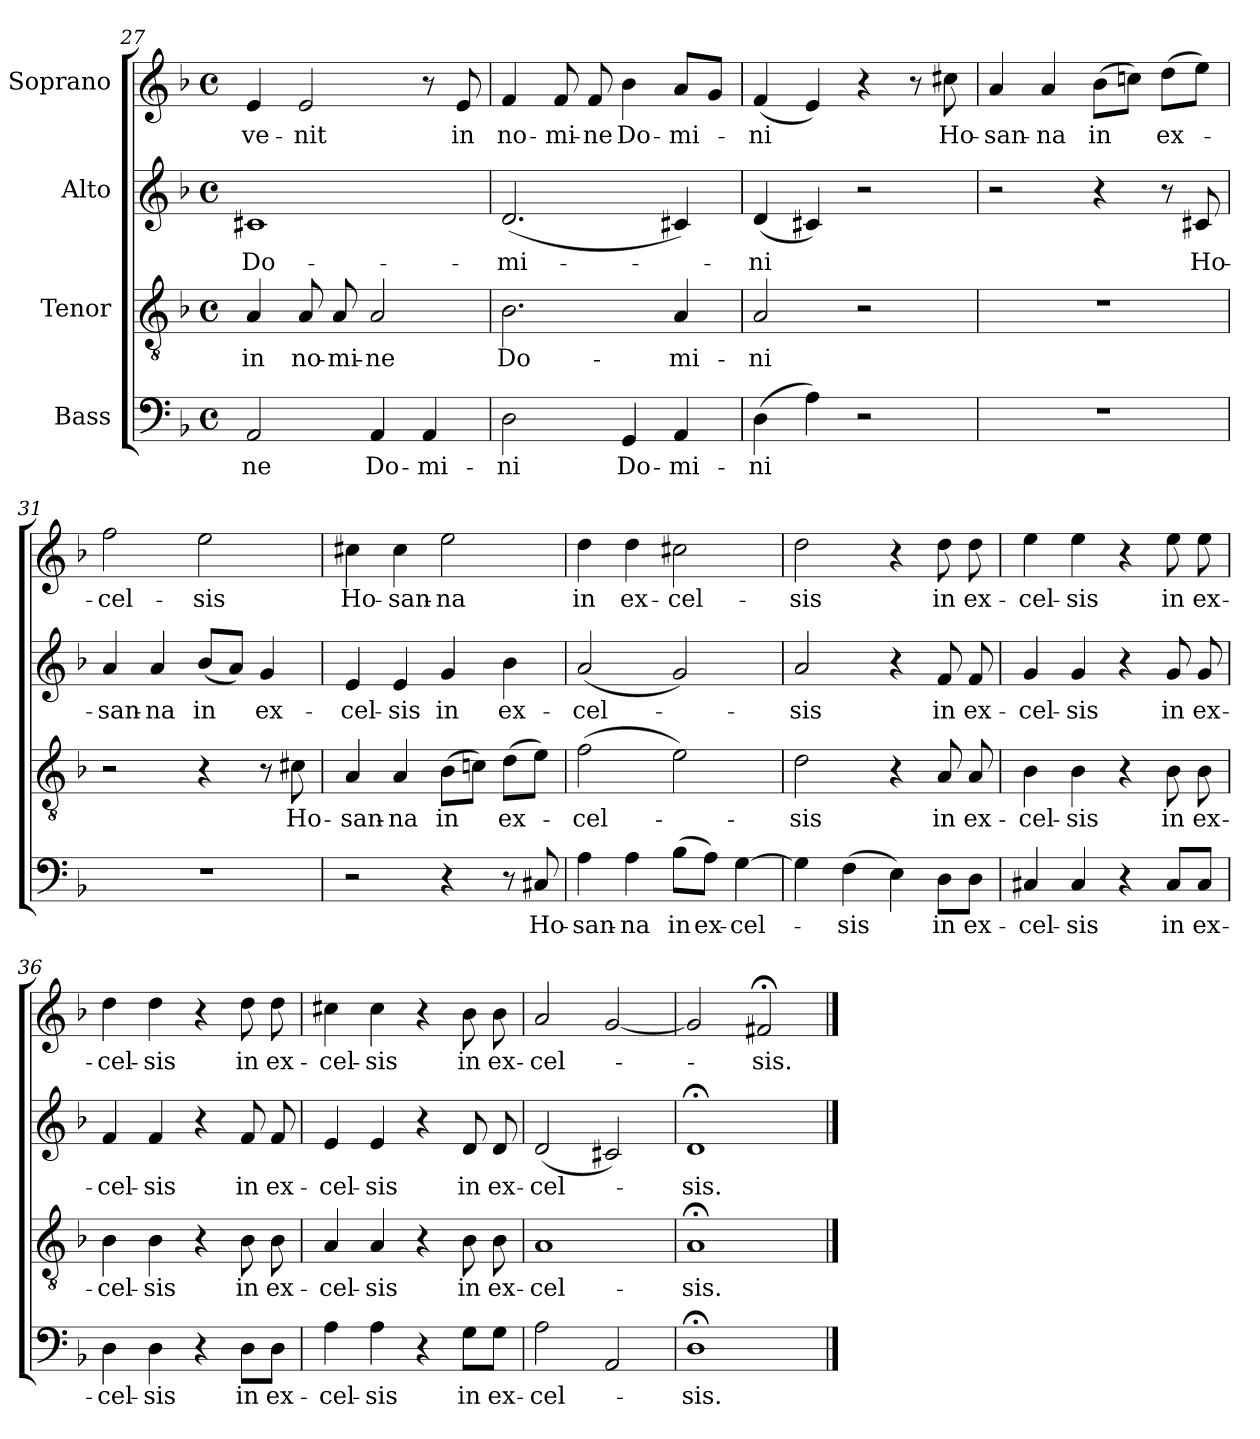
**kern	**text	**kern	**text	**kern	**text	**kern	**text
*part4	*part4	*part3	*part3	*part2	*part2	*part1	*part1
*staff4	*staff4	*staff3	*staff3	*staff2	*staff2	*staff1	*staff1
*I"Bass	*	*I"Tenor	*	*I"Alto	*	*I"Soprano	*
*clefF4	*	*clefGv2	*	*clefG2	*	*clefG2	*
*k[b-]	*	*k[b-]	*	*k[b-]	*	*k[b-]	*
*F:	*	*F:	*	*F:	*	*F:	*
*M4/4	*	*M4/4	*	*M4/4	*	*M4/4	*
*met(c)	*	*met(c)	*	*met(c)	*	*met(c)	*
=27	=27	=27	=27	=27	=27	=27	=27
2AA/	-ne	4A/	in	1c#X	Do-	4e/	ve-
.	.	8A/	no-	.	.	2e/	-nit
.	.	8A/	-mi-	.	.	.	.
4AA/	Do-	2A/	-ne	.	.	.	.
4AA/	-mi-	.	.	.	.	8r	.
.	.	.	.	.	.	8e/	in
=28	=28	=28	=28	=28	=28	=28	=28
2D\	-ni	2.B-\	Do-	(2.d/	-mi-	4f/	no-
.	.	.	.	.	.	8f/	-mi-
.	.	.	.	.	.	8f/	-ne
4GG/	Do-	.	.	.	.	4b-\	Do-
4AA/	-mi-	4A/	-mi-	4c#X/)	.	8a/L	-mi-
.	.	.	.	.	.	8g/J	.
=29	=29	=29	=29	=29	=29	=29	=29
(4D\	-ni	2A/	-ni	(4d/	-ni	(4f/	-ni
4A\)	.	.	.	4c#X/)	.	4e/)	.
2r	.	2r	.	2r	.	4r	.
.	.	.	.	.	.	8r	.
.	.	.	.	.	.	8cc#X\	Ho-
!!LO:LB:g=z
=30	=30	=30	=30	=30	=30	=30	=30
1r	.	1r	.	2r	.	4a/	-san-
.	.	.	.	.	.	4a/	-na
.	.	.	.	4r	.	(8b-\L	in
.	.	.	.	.	.	8ccn\J)	.
.	.	.	.	8r	.	(8dd\L	ex-
.	.	.	.	8c#X/	Ho-	8ee\J)	.
=31	=31	=31	=31	=31	=31	=31	=31
1r	.	2r	.	4a/	-san-	2ff\	-cel-
.	.	.	.	4a/	-na	.	.
.	.	4r	.	(8b-/L	in	2ee\	-sis
.	.	.	.	8a/J)	.	.	.
.	.	8r	.	4g/	ex-	.	.
.	.	8c#X\	Ho-	.	.	.	.
=32	=32	=32	=32	=32	=32	=32	=32
2r	.	4A/	-san-	4e/	-cel-	4cc#X\	Ho-
.	.	4A/	-na	4e/	-sis	4cc#\	-san-
4r	.	(8B-\L	in	4g/	in	2ee\	-na
.	.	8cn\J)	.	.	.	.	.
8r	.	(8d\L	ex-	4b-\	ex-	.	.
8C#X/	Ho-	8e\J)	.	.	.	.	.
=33	=33	=33	=33	=33	=33	=33	=33
4A\	-san-	(2f\	-cel-	(2a/	-cel-	4dd\	in
4A\	na	.	.	.	.	4dd\	ex-
(8B-\L	in	2e\)	.	2g/)	.	2cc#X\	-cel-
8A\J)	ex-	.	.	.	.	.	.
[4G\	-cel-	.	.	.	.	.	.
=34	=34	=34	=34	=34	=34	=34	=34
4G\]	.	2d\	sis	2a/	sis	2dd\	-sis
(4F\	sis	.	.	.	.	.	.
4E\)	.	4r	.	4r	.	4r	.
8D\L	in	8A/	in	8f/	in	8dd\	in
8D\J	ex-	8A/	ex-	8f/	ex-	8dd\	ex-
!!LO:LB:g=z
=35	=35	=35	=35	=35	=35	=35	=35
4C#X/	-cel-	4B-\	-cel-	4g/	-cel-	4ee\	-cel-
4C#/	sis	4B-\	sis	4g/	sis	4ee\	-sis
4r	.	4r	.	4r	.	4r	.
8C#/L	in	8B-\	in	8g/	in	8ee\	in
8C#/J	ex-	8B-\	ex-	8g/	ex-	8ee\	ex-
=36	=36	=36	=36	=36	=36	=36	=36
4D\	-cel-	4B-\	-cel-	4f/	-cel-	4dd\	-cel-
4D\	-sis	4B-\	-sis	4f/	-sis	4dd\	-sis
4r	.	4r	.	4r	.	4r	.
8D\L	in	8B-\	in	8f/	in	8dd\	in
8D\J	ex-	8B-\	ex-	8f/	ex-	8dd\	ex-
=37	=37	=37	=37	=37	=37	=37	=37
4A\	-cel-	4A/	-cel-	4e/	-cel-	4cc#X\	-cel-
4A\	-sis	4A/	-sis	4e/	-sis	4cc#\	-sis
4r	.	4r	.	4r	.	4r	.
8G\L	in	8B-\	in	8d/	in	8b-\	in
8G\J	ex-	8B-\	ex-	8d/	ex-	8b-\	ex-
=38	=38	=38	=38	=38	=38	=38	=38
2A\	-cel-	1A	-cel-	(2d/	-cel-	2a/	-cel-
2AA/	.	.	.	2c#X/)	.	[2g/	.
=39	=39	=39	=39	=39	=39	=39	=39
1D;<	-sis.	1A;<	-sis.	1d;<	-sis.	2g/]	.
.	.	.	.	.	.	2f#X;</	-sis.
==	==	==	==	==	==	==	==
*-	*-	*-	*-	*-	*-	*-	*-
